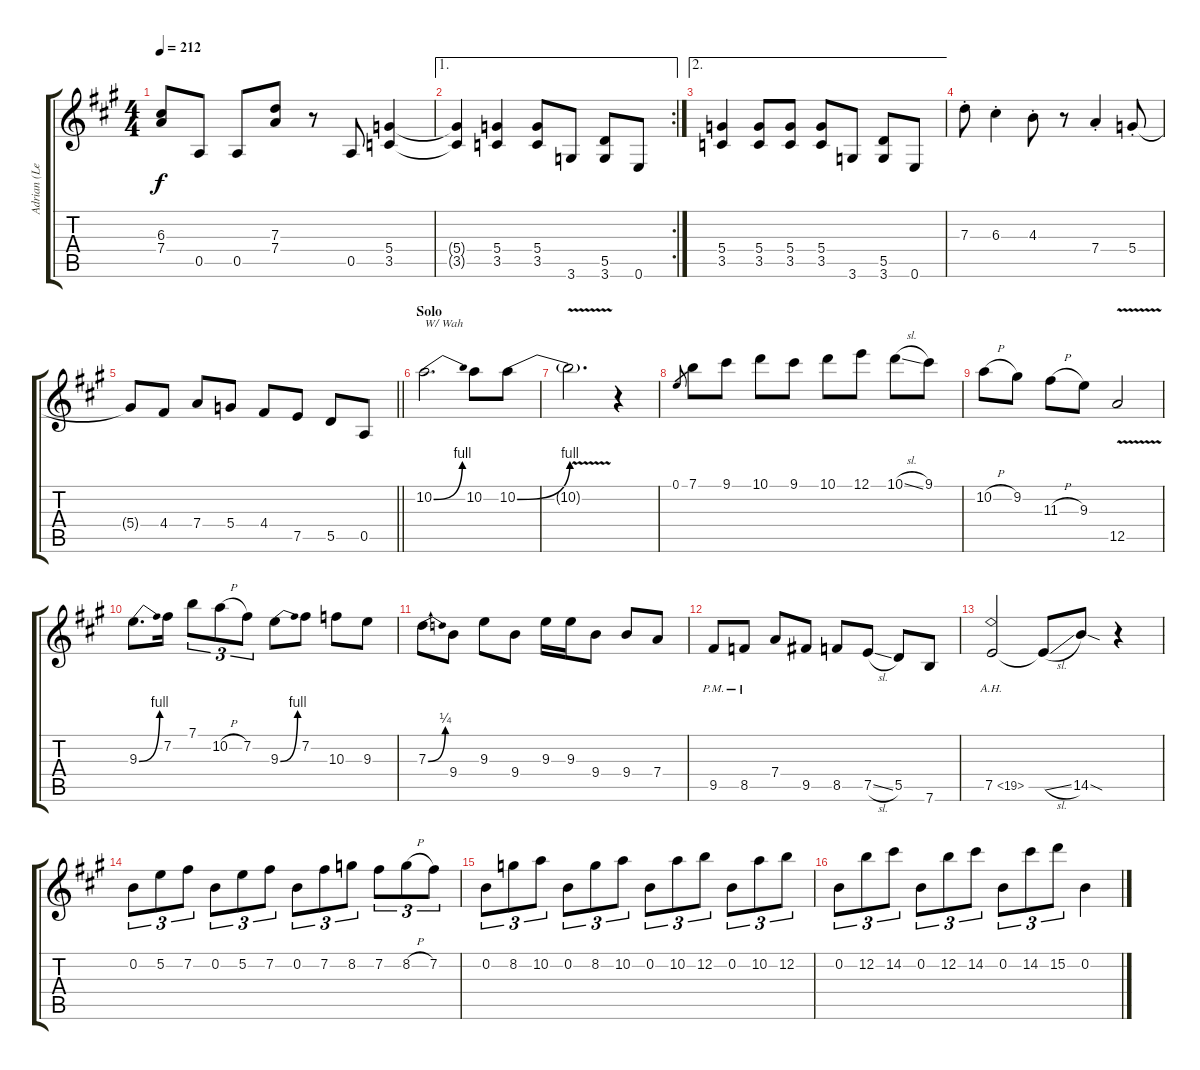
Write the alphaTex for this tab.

\track ("Adrian (Lead)" "Adrian (Le") {instrument overdrivenguitar}
\staff {score tabs}
\tuning (E4 B3 G3 D3 A2 E2) {hide}
\ts (4 4)
\tempo 212
\clef g2
\ks a
(6.3 7.4).8{dy f} 0.5.8 0.5.8 (7.3 7.4).8 r.8 0.5.8 (5.4 3.5).4 |
\ae 1
\rc 2
(5.4{t} 3.5{t}).4 (5.4 3.5).4 (5.4 3.5).8 3.6.8 (5.5 3.6).8 0.6.8 |
\ae 2
(5.4 3.5).4 (5.4 3.5).8 (5.4 3.5).8 (5.4 3.5).8 3.6.8 (5.5 3.6).8 0.6.8 |
7.3{st}.8 6.3{st}.4 4.3{st}.8 r.8 7.4{st}.4 5.4{st}.8 |
\barLineRight lightlight
5.4{t}.8 4.4.8 7.4.8 5.4.8 4.4.8 7.5.8 5.5.8 0.5.8 |
\section ("" "Solo")
10.2{be (bend 0 0 60 4)}.2{d txt "W/ Wah" instrument distortionguitar} 10.2.8 10.2{be (bend 0 0 60 4)}.8 |
10.2{v t}.2{d} r.4 |
0.1.8{gr} 7.1.8 9.1.8 10.1.8 9.1.8 10.1.8 12.1.8 10.1{sl}.8 9.1.8 |
10.2{h}.8 9.2.8 11.3{h}.8 9.3.8 12.5{v}.2 |
9.3{be (bend 0 0 60 4)}.8{d} 7.2.16 7.1.8{tu (3 2)} 10.2{h}.8{tu (3 2)} 7.2.8{tu (3 2)} 9.3{be (bend 0 0 60 4)}.8 7.2.8 10.3.8 9.3.8 |
7.3{be (bend 0 0 60 1)}.8 9.4.8 9.3.8 9.4.8 9.3.16 9.3.16 9.4.8 9.4.8 7.4.8 |
9.5{pm}.8 8.5{pm}.8 7.4.8 9.5.8 8.5.8 7.5{sl}.8 5.5.8 7.6.8 |
7.5{ah 12}.2 7.5{sl t}.8 14.5{sod}.8 r.4 |
0.2.8{tu (3 2)} 5.2.8{tu (3 2)} 7.2.8{tu (3 2)} 0.2.8{tu (3 2)} 5.2.8{tu (3 2)} 7.2.8{tu (3 2)} 0.2.8{tu (3 2)} 7.2.8{tu (3 2)} 8.2.8{tu (3 2)} 7.2.8{tu (3 2)} 8.2{h}.8{tu (3 2)} 7.2.8{tu (3 2)} |
0.2.8{tu (3 2)} 8.2.8{tu (3 2)} 10.2.8{tu (3 2)} 0.2.8{tu (3 2)} 8.2.8{tu (3 2)} 10.2.8{tu (3 2)} 0.2.8{tu (3 2)} 10.2.8{tu (3 2)} 12.2.8{tu (3 2)} 0.2.8{tu (3 2)} 10.2.8{tu (3 2)} 12.2.8{tu (3 2)} |
0.2.8{tu (3 2)} 12.2.8{tu (3 2)} 14.2.8{tu (3 2)} 0.2.8{tu (3 2)} 12.2.8{tu (3 2)} 14.2.8{tu (3 2)} 0.2.8{tu (3 2)} 14.2.8{tu (3 2)} 15.2.8{tu (3 2)} 0.2.4
